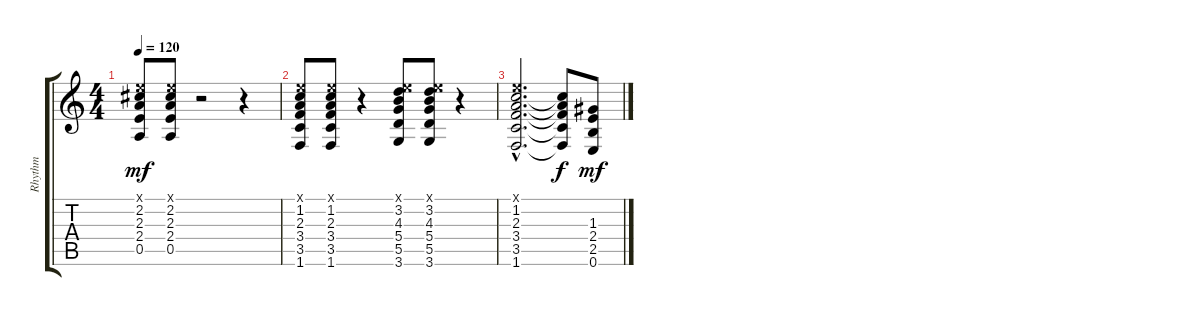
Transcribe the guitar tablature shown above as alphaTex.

\track ("Rhythm" "Rhythm") {instrument overdrivenguitar}
\staff {score tabs}
\tuning (E4 B3 G3 D3 A2 E2) {hide}
\ts (4 4)
\tempo 120
\clef g2
\ks c
(0.1{x} 2.2 2.3 2.4 0.5).8{dy mf} (0.1{x} 2.2 2.3 2.4 0.5).8 r.2 r.4 |
(0.1{x} 1.2 2.3 3.4 3.5 1.6).8{volume 0} (0.1{x} 1.2 2.3 3.4 3.5 1.6).8 r.4 (0.1{x} 3.2 4.3 5.4 5.5 3.6).8 (0.1{x} 3.2 4.3 5.4 5.5 3.6).8 r.4 |
(0.1{hac x} 1.2{hac} 2.3{hac} 3.4{hac} 3.5{hac} 1.6{hac}).2{d} (1.2{t} 2.3{t} 3.4{t} 3.5{t} 1.6{t}).8{dy f} (1.3 2.4 2.5 0.6).8{dy mf}
